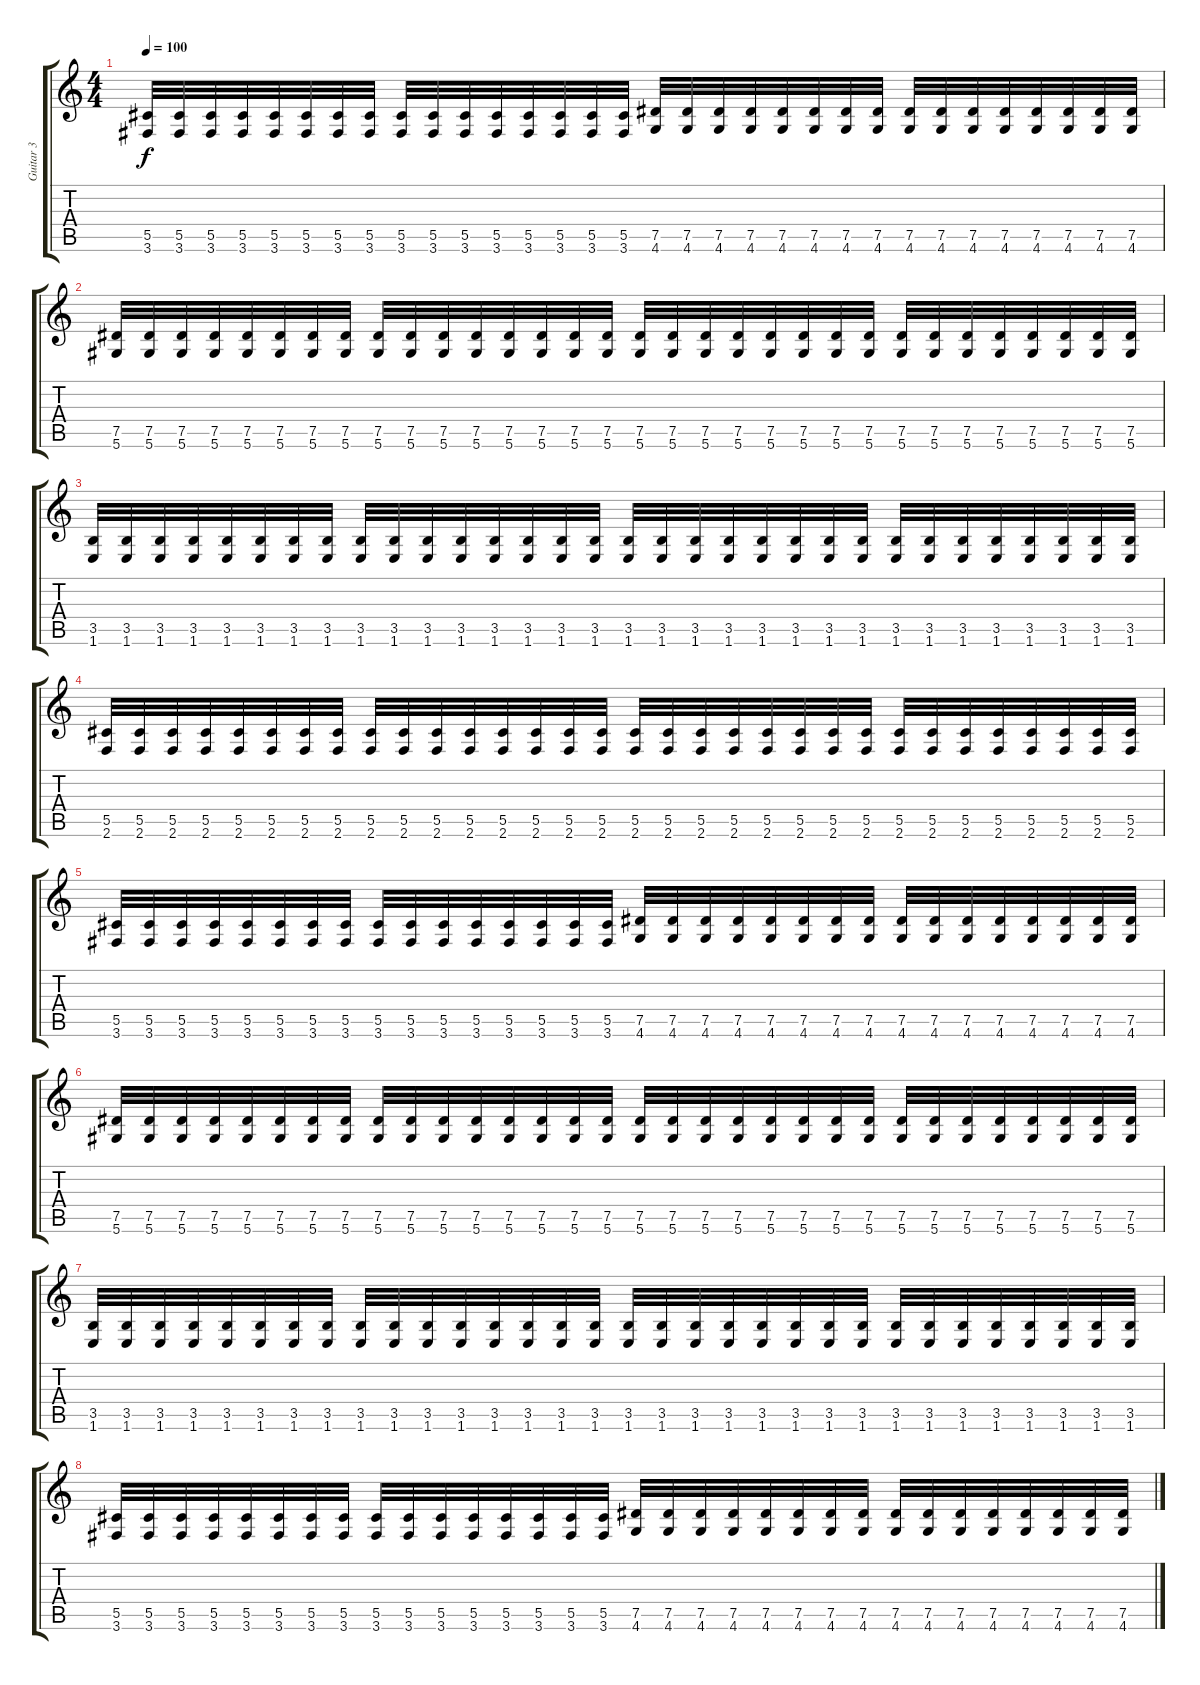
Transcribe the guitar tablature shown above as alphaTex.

\track ("Guitar 3" "Guitar 3") {instrument distortionguitar}
\staff {score tabs}
\tuning (Eb4 Bb3 Gb3 Db3 Ab2 Eb2) {hide}
\ts (4 4)
\tempo 100
\clef g2
\ks c
(5.5 3.6).32{dy f} (5.5 3.6).32 (5.5 3.6).32 (5.5 3.6).32 (5.5 3.6).32 (5.5 3.6).32 (5.5 3.6).32 (5.5 3.6).32 (5.5 3.6).32 (5.5 3.6).32 (5.5 3.6).32 (5.5 3.6).32 (5.5 3.6).32 (5.5 3.6).32 (5.5 3.6).32 (5.5 3.6).32 (7.5 4.6).32 (7.5 4.6).32 (7.5 4.6).32 (7.5 4.6).32 (7.5 4.6).32 (7.5 4.6).32 (7.5 4.6).32 (7.5 4.6).32 (7.5 4.6).32 (7.5 4.6).32 (7.5 4.6).32 (7.5 4.6).32 (7.5 4.6).32 (7.5 4.6).32 (7.5 4.6).32 (7.5 4.6).32 |
(7.5 5.6).32 (7.5 5.6).32 (7.5 5.6).32 (7.5 5.6).32 (7.5 5.6).32 (7.5 5.6).32 (7.5 5.6).32 (7.5 5.6).32 (7.5 5.6).32 (7.5 5.6).32 (7.5 5.6).32 (7.5 5.6).32 (7.5 5.6).32 (7.5 5.6).32 (7.5 5.6).32 (7.5 5.6).32 (7.5 5.6).32 (7.5 5.6).32 (7.5 5.6).32 (7.5 5.6).32 (7.5 5.6).32 (7.5 5.6).32 (7.5 5.6).32 (7.5 5.6).32 (7.5 5.6).32 (7.5 5.6).32 (7.5 5.6).32 (7.5 5.6).32 (7.5 5.6).32 (7.5 5.6).32 (7.5 5.6).32 (7.5 5.6).32 |
(3.5 1.6).32 (3.5 1.6).32 (3.5 1.6).32 (3.5 1.6).32 (3.5 1.6).32 (3.5 1.6).32 (3.5 1.6).32 (3.5 1.6).32 (3.5 1.6).32 (3.5 1.6).32 (3.5 1.6).32 (3.5 1.6).32 (3.5 1.6).32 (3.5 1.6).32 (3.5 1.6).32 (3.5 1.6).32 (3.5 1.6).32 (3.5 1.6).32 (3.5 1.6).32 (3.5 1.6).32 (3.5 1.6).32 (3.5 1.6).32 (3.5 1.6).32 (3.5 1.6).32 (3.5 1.6).32 (3.5 1.6).32 (3.5 1.6).32 (3.5 1.6).32 (3.5 1.6).32 (3.5 1.6).32 (3.5 1.6).32 (3.5 1.6).32 |
(5.5 2.6).32 (5.5 2.6).32 (5.5 2.6).32 (5.5 2.6).32 (5.5 2.6).32 (5.5 2.6).32 (5.5 2.6).32 (5.5 2.6).32 (5.5 2.6).32 (5.5 2.6).32 (5.5 2.6).32 (5.5 2.6).32 (5.5 2.6).32 (5.5 2.6).32 (5.5 2.6).32 (5.5 2.6).32 (5.5 2.6).32 (5.5 2.6).32 (5.5 2.6).32 (5.5 2.6).32 (5.5 2.6).32 (5.5 2.6).32 (5.5 2.6).32 (5.5 2.6).32 (5.5 2.6).32 (5.5 2.6).32 (5.5 2.6).32 (5.5 2.6).32 (5.5 2.6).32 (5.5 2.6).32 (5.5 2.6).32 (5.5 2.6).32 |
(5.5 3.6).32 (5.5 3.6).32 (5.5 3.6).32 (5.5 3.6).32 (5.5 3.6).32 (5.5 3.6).32 (5.5 3.6).32 (5.5 3.6).32 (5.5 3.6).32 (5.5 3.6).32 (5.5 3.6).32 (5.5 3.6).32 (5.5 3.6).32 (5.5 3.6).32 (5.5 3.6).32 (5.5 3.6).32 (7.5 4.6).32 (7.5 4.6).32 (7.5 4.6).32 (7.5 4.6).32 (7.5 4.6).32 (7.5 4.6).32 (7.5 4.6).32 (7.5 4.6).32 (7.5 4.6).32 (7.5 4.6).32 (7.5 4.6).32 (7.5 4.6).32 (7.5 4.6).32 (7.5 4.6).32 (7.5 4.6).32 (7.5 4.6).32 |
(7.5 5.6).32 (7.5 5.6).32 (7.5 5.6).32 (7.5 5.6).32 (7.5 5.6).32 (7.5 5.6).32 (7.5 5.6).32 (7.5 5.6).32 (7.5 5.6).32 (7.5 5.6).32 (7.5 5.6).32 (7.5 5.6).32 (7.5 5.6).32 (7.5 5.6).32 (7.5 5.6).32 (7.5 5.6).32 (7.5 5.6).32 (7.5 5.6).32 (7.5 5.6).32 (7.5 5.6).32 (7.5 5.6).32 (7.5 5.6).32 (7.5 5.6).32 (7.5 5.6).32 (7.5 5.6).32 (7.5 5.6).32 (7.5 5.6).32 (7.5 5.6).32 (7.5 5.6).32 (7.5 5.6).32 (7.5 5.6).32 (7.5 5.6).32 |
(3.5 1.6).32 (3.5 1.6).32 (3.5 1.6).32 (3.5 1.6).32 (3.5 1.6).32 (3.5 1.6).32 (3.5 1.6).32 (3.5 1.6).32 (3.5 1.6).32 (3.5 1.6).32 (3.5 1.6).32 (3.5 1.6).32 (3.5 1.6).32 (3.5 1.6).32 (3.5 1.6).32 (3.5 1.6).32 (3.5 1.6).32 (3.5 1.6).32 (3.5 1.6).32 (3.5 1.6).32 (3.5 1.6).32 (3.5 1.6).32 (3.5 1.6).32 (3.5 1.6).32 (3.5 1.6).32 (3.5 1.6).32 (3.5 1.6).32 (3.5 1.6).32 (3.5 1.6).32 (3.5 1.6).32 (3.5 1.6).32 (3.5 1.6).32 |
(5.5 3.6).32 (5.5 3.6).32 (5.5 3.6).32 (5.5 3.6).32 (5.5 3.6).32 (5.5 3.6).32 (5.5 3.6).32 (5.5 3.6).32 (5.5 3.6).32 (5.5 3.6).32 (5.5 3.6).32 (5.5 3.6).32 (5.5 3.6).32 (5.5 3.6).32 (5.5 3.6).32 (5.5 3.6).32 (7.5 4.6).32 (7.5 4.6).32 (7.5 4.6).32 (7.5 4.6).32 (7.5 4.6).32 (7.5 4.6).32 (7.5 4.6).32 (7.5 4.6).32 (7.5 4.6).32 (7.5 4.6).32 (7.5 4.6).32 (7.5 4.6).32 (7.5 4.6).32 (7.5 4.6).32 (7.5 4.6).32 (7.5 4.6).32
